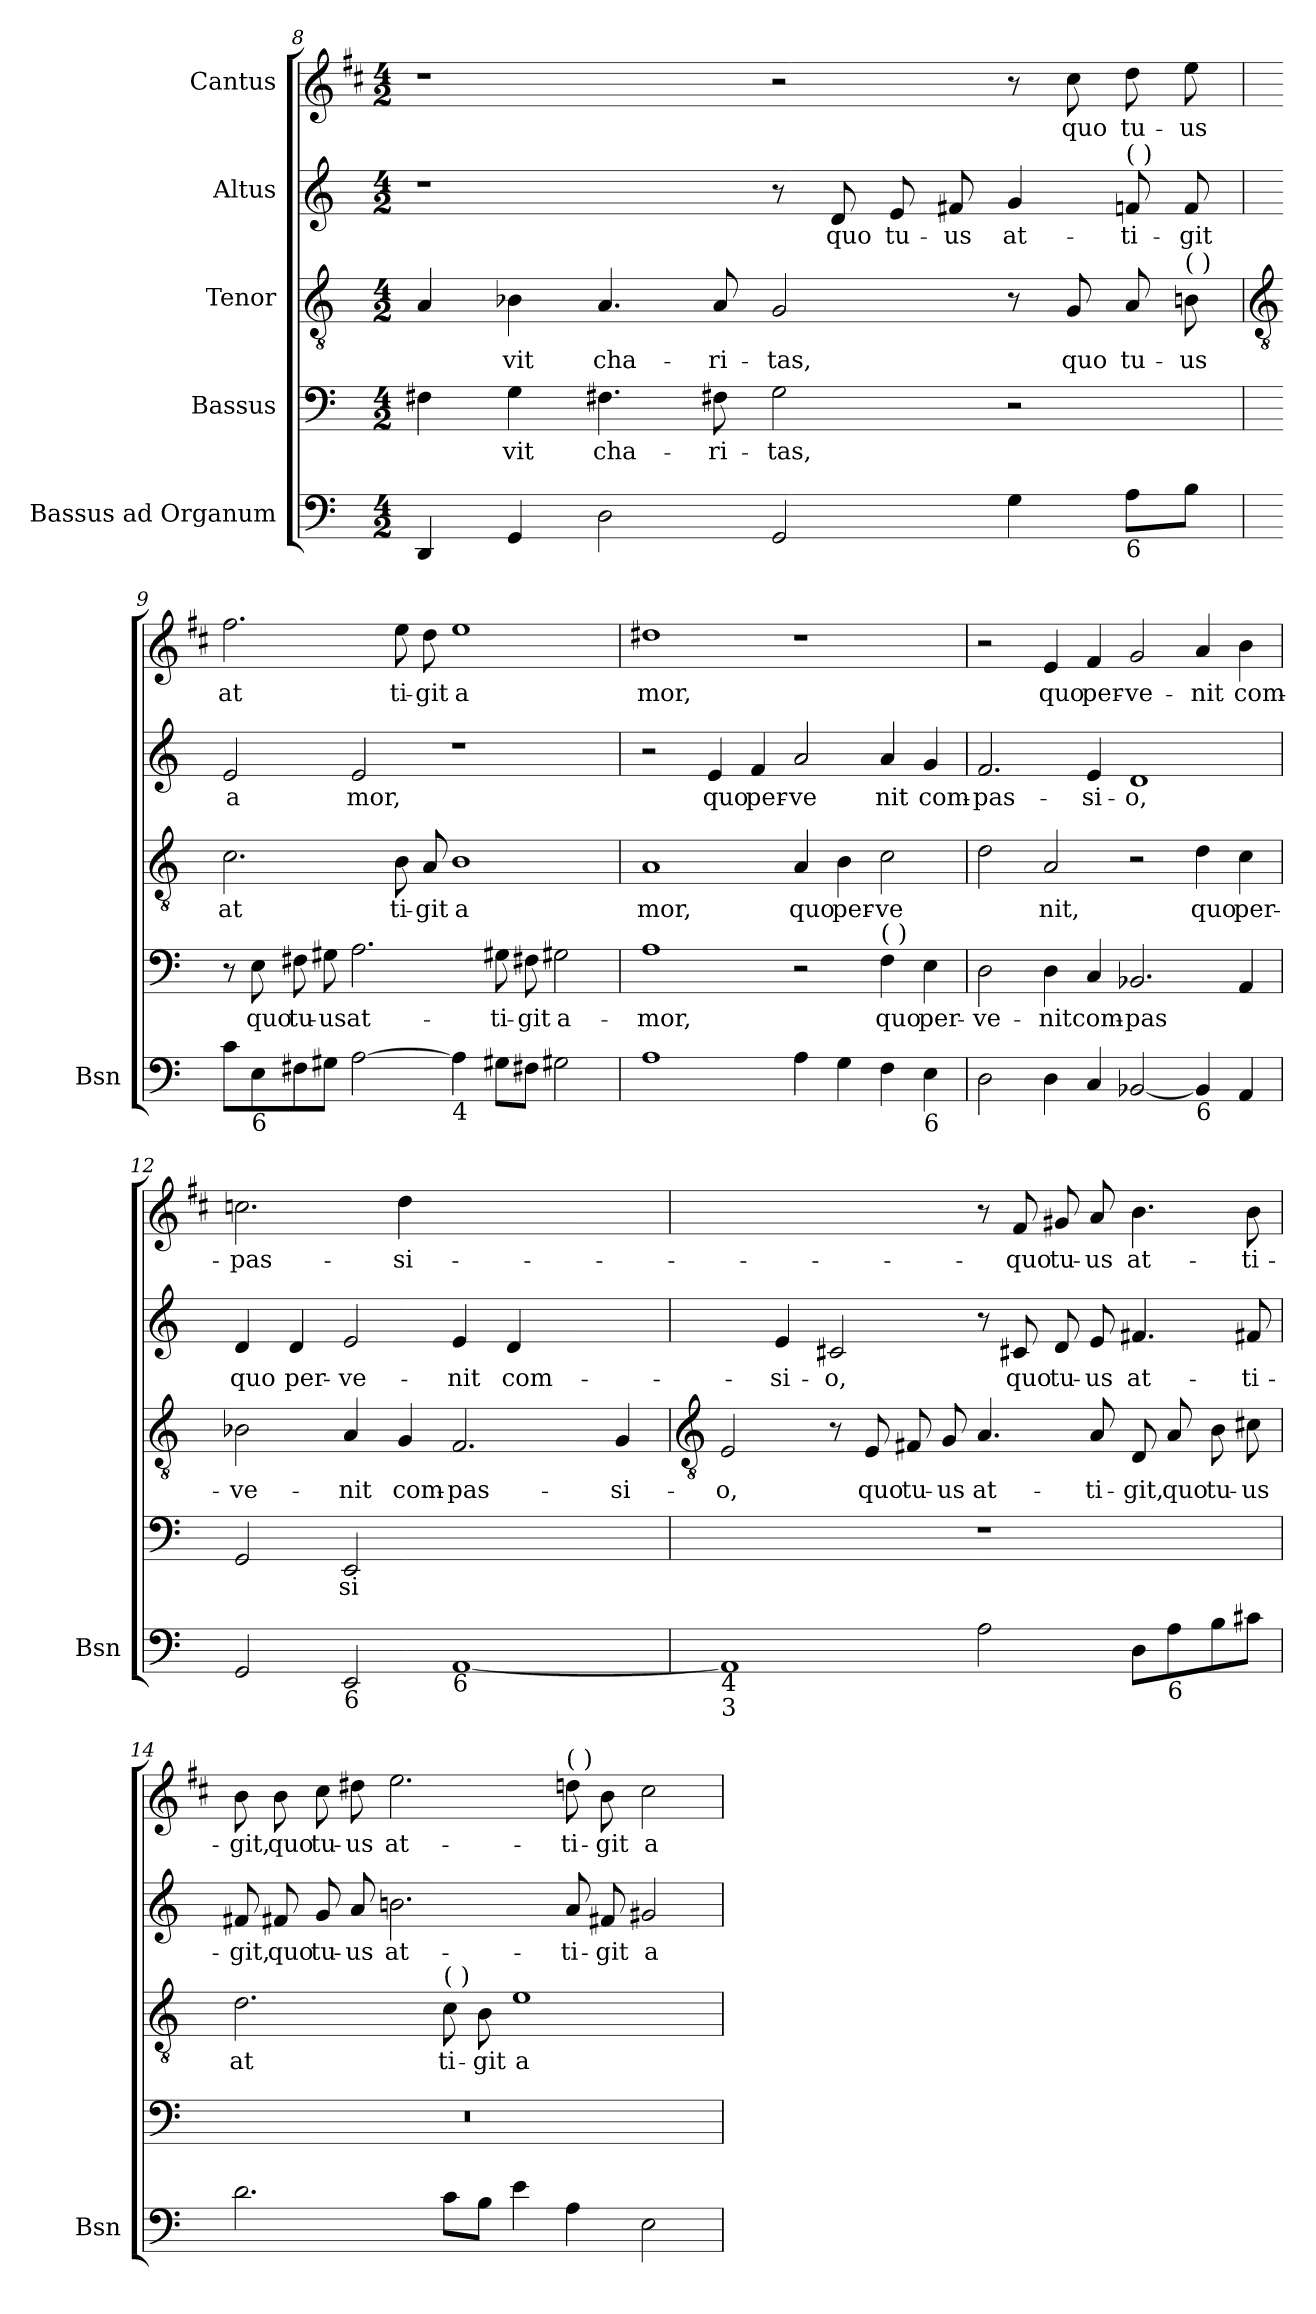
**kern	**kern	**text	**kern	**text	**kern	**text	**kern	**text
*part5	*part4	*part4	*part3	*part3	*part2	*part2	*part1	*part1
*staff5	*staff4	*staff4	*staff3	*staff3	*staff2	*staff2	*staff1	*staff1
*I"Bassus ad Organum	*I"Bassus	*	*I"Tenor	*	*I"Altus	*	*I"Cantus	*
*I'Bsn	*	*	*	*	*	*	*	*
*clefF4	*clefF4	*	*clefGv2	*	*clefG2	*	*clefG2	*
*	*	*	*	*	*	*	*ITrd1c2	*
*k[]	*k[]	*	*k[]	*	*k[]	*	*k[]	*
*C:	*C:	*	*C:	*	*C:	*	*C:	*
*M4/2	*M4/2	*	*M4/2	*	*M4/2	*	*M4/2	*
=8	=8	=8	=8	=8	=8	=8	=8	=8
4DD	4F#X	.	4A	.	1r	.	1r	.
!	!	!LO:LY:b	!	!LO:LY:b	!	!	!	!
4GG	4G	vit	4B-X	vit	.	.	.	.
!	!	!LO:LY:b	!	!LO:LY:b	!	!	!	!
2D	4.F#X	cha-	4.A	cha-	.	.	.	.
!	!	!LO:LY:b	!	!LO:LY:b	!	!	!	!
.	8F#X	-ri-	8A	-ri-	.	.	.	.
!	!	!LO:LY:b	!	!LO:LY:b	!	!	!	!
2GG	2G	-tas,	2G	-tas,	8r	.	2r	.
!	!	!	!	!	!	!LO:LY:b	!	!
.	.	.	.	.	8d	quo	.	.
!	!	!	!	!	!	!LO:LY:b	!	!
.	.	.	.	.	8e	tu-	.	.
!	!	!	!	!	!	!LO:LY:b	!	!
.	.	.	.	.	8f#X	-us	.	.
!	!	!	!	!	!	!LO:LY:b	!	!
4G	2r	.	8r	.	4g	at-	8r	.
!	!	!	!	!LO:LY:b	!	!	!	!LO:LY:b
.	.	.	8G	quo	.	.	8b	quo
!	!	!	!	!	!LO:TX:a:t=(  )	!	!	!
!LO:TX:b:t=6	!	!	!	!	!	!	!	!
!	!	!	!	!LO:LY:b	!	!LO:LY:b	!	!LO:LY:b
8AL	.	.	8A	tu-	8f	-ti-	8cc	tu-
!	!	!	!LO:TX:a:t=(  )	!	!	!	!	!
!	!	!	!	!LO:LY:b	!	!LO:LY:b	!	!LO:LY:b
8BJ	.	.	8B	-us	8f	-git	8dd	-us
!!LO:LB:g=z
=9	=9	=9	=9	=9	=9	=9	=9	=9
*	*	*	*clefGv2	*	*	*	*	*
!	!	!	!	!LO:LY:b	!	!LO:LY:b	!	!LO:LY:b
8cL	8r	.	2.c	at	2e	a	2.ee	at
!LO:TX:b:t=6	!	!	!	!	!	!	!	!
!	!	!LO:LY:b	!	!	!	!	!	!
8E	8E	quo	.	.	.	.	.	.
!	!	!LO:LY:b	!	!	!	!	!	!
8F#X	8F#X	tu-	.	.	.	.	.	.
!	!	!LO:LY:b	!	!	!	!	!	!
8G#XJ	8G#X	-us	.	.	.	.	.	.
!	!	!LO:LY:b	!	!	!	!LO:LY:b	!	!
[2A	2.A	at-	.	.	2e	mor,	.	.
!	!	!	!	!LO:LY:b	!	!	!	!LO:LY:b
.	.	.	8B	ti-	.	.	8dd	ti-
!	!	!	!	!LO:LY:b	!	!	!	!LO:LY:b
.	.	.	8A	-git	.	.	8cc	-git
!LO:TX:b:t=4	!	!	!	!	!	!	!	!
!	!	!	!	!LO:LY:b	!	!	!	!LO:LY:b
4A]	.	.	1B	a	1r	.	1dd	a
!	!	!LO:LY:b	!	!	!	!	!	!
8G#XL	8G#X	-ti-	.	.	.	.	.	.
!	!	!LO:LY:b	!	!	!	!	!	!
8F#XJ	8F#X	-git	.	.	.	.	.	.
!	!	!LO:LY:b	!	!	!	!	!	!
2G#X	2G#X	a-	.	.	.	.	.	.
=10	=10	=10	=10	=10	=10	=10	=10	=10
!	!	!LO:LY:b	!	!LO:LY:b	!	!	!	!LO:LY:b
1A	1A	-mor,	1A	mor,	2r	.	1cc#X	mor,
!	!	!	!	!	!	!LO:LY:b	!	!
.	.	.	.	.	4e	quo	.	.
!	!	!	!	!	!	!LO:LY:b	!	!
.	.	.	.	.	4f	per-	.	.
!	!	!	!	!LO:LY:b	!	!LO:LY:b	!	!
4A	2r	.	4A	quo	2a	-ve	1r	.
!	!	!	!	!LO:LY:b	!	!	!	!
4G	.	.	4B	per-	.	.	.	.
!	!LO:TX:a:t=(  )	!	!	!	!	!	!	!
!	!	!LO:LY:b	!	!LO:LY:b	!	!LO:LY:b	!	!
4F	4F	quo	2c	-ve	4a	nit	.	.
!LO:TX:b:t=6	!	!	!	!	!	!	!	!
!	!	!LO:LY:b	!	!	!	!LO:LY:b	!	!
4E	4E	per-	.	.	4g	com-	.	.
=11	=11	=11	=11	=11	=11	=11	=11	=11
!	!	!LO:LY:b	!	!	!	!LO:LY:b	!	!
2D	2D	-ve-	2d	.	2.f	-pas-	2r	.
!	!	!LO:LY:b	!	!LO:LY:b	!	!	!	!LO:LY:b
4D	4D	-nit	2A	nit,	.	.	4d	quo
!	!	!LO:LY:b	!	!	!	!LO:LY:b	!	!LO:LY:b
4C	4C	com-	.	.	4e	-si-	4e	per-
!	!	!LO:LY:b	!	!	!	!LO:LY:b	!	!LO:LY:b
[2BB-X	2.BB-X	-pas	2r	.	1d	-o,	2f	-ve-
!LO:TX:b:t=6	!	!	!	!	!	!	!	!
!	!	!	!	!LO:LY:b	!	!	!	!LO:LY:b
4BB-]	.	.	4d	quo	.	.	4g	-nit
!	!	!	!	!LO:LY:b	!	!	!	!LO:LY:b
4AA	4AA	.	4c	per-	.	.	4a	com-
=12	=12	=12	=12	=12	=12	=12	=12	=12
!	!	!	!	!LO:LY:b	!	!LO:LY:b	!	!LO:LY:b
2GG	2GG	.	2B-X	-ve-	4d	quo	2.b-X	-pas-
!	!	!	!	!	!	!LO:LY:b	!	!
.	.	.	.	.	4d	per-	.	.
!LO:TX:b:t=6	!	!	!	!	!	!	!	!
!	!	!LO:LY:b	!	!LO:LY:b	!	!LO:LY:b	!	!
2EE	2EE	si	4A	-nit	2e	-ve-	.	.
!	!	!	!	!LO:LY:b	!	!	!	!LO:LY:b
.	.	.	4G	com-	.	.	4cc	-si-
!LO:TX:b:t=6	!	!	!	!	!	!	!	!
!	!	!LO:LY:b	!	!LO:LY:b	!	!LO:LY:b	!	!LO:LY:b
[1AA	[1AAyy	o,	2.F	-pas-	4e	-nit	[1ayy	-o,
!	!	!	!	!	!	!LO:LY:b	!	!
.	.	.	.	.	4d	com-	.	.
!	!	!	!	!	!	!LO:LY:b	!	!
.	.	.	.	.	[2dyy	-pas	.	.
!	!	!	!	!LO:LY:b	!	!	!	!
.	.	.	4G	-si-	.	.	.	.
!!LO:LB:g=z
=13	=13	=13	=13	=13	=13	=13	=13	=13
*	*	*	*clefGv2	*	*	*	*	*
!LO:TX:b:t=4	!	!	!	!	!	!	!	!
!LO:TX:b:t=3	!	!	!	!	!	!	!	!
!	!	!	!	!LO:LY:b	!	!	!	!
1AA]	2.AAyy_	.	2E	-o,	4dyy]	.	2.ayy_	.
!	!	!	!	!	!	!LO:LY:b	!	!
.	.	.	.	.	4e	si-	.	.
!	!	!	!	!	!	!LO:LY:b	!	!
.	.	.	8r	.	2c#X	-o,	.	.
!	!	!	!	!LO:LY:b	!	!	!	!
.	.	.	8E	quo	.	.	.	.
!	!	!	!	!LO:LY:b	!	!	!	!
.	4AAyy]	.	8F#X	tu-	.	.	4ayy]	.
!	!	!	!	!LO:LY:b	!	!	!	!
.	.	.	8G	-us	.	.	.	.
!	!	!	!	!LO:LY:b	!	!	!	!
2A	1r	.	4.A	at-	8r	.	8r	.
!	!	!	!	!	!	!LO:LY:b	!	!LO:LY:b
.	.	.	.	.	8c#X	quo	8e	quo
!	!	!	!	!	!	!LO:LY:b	!	!LO:LY:b
.	.	.	.	.	8d	tu-	8f#X	tu-
!	!	!	!	!LO:LY:b	!	!LO:LY:b	!	!LO:LY:b
.	.	.	8A	-ti-	8e	-us	8g	-us
!	!	!	!	!LO:LY:b	!	!LO:LY:b	!	!LO:LY:b
8DL	.	.	8D	-git,	4.f#X	at-	4.a	at-
!LO:TX:b:t=6	!	!	!	!	!	!	!	!
!	!	!	!	!LO:LY:b	!	!	!	!
8A	.	.	8A	quo	.	.	.	.
!	!	!	!	!LO:LY:b	!	!	!	!
8B	.	.	8B	tu-	.	.	.	.
!	!	!	!	!LO:LY:b	!	!LO:LY:b	!	!LO:LY:b
8c#XJ	.	.	8c#X	-us	8f#X	-ti-	8a	-ti-
=14	=14	=14	=14	=14	=14	=14	=14	=14
!	!	!	!	!LO:LY:b	!	!LO:LY:b	!	!LO:LY:b
2.d	0r	.	2.d	at	8f#X	-git,	8a	-git,
!	!	!	!	!	!	!LO:LY:b	!	!LO:LY:b
.	.	.	.	.	8f#X	quo	8a	quo
!	!	!	!	!	!	!LO:LY:b	!	!LO:LY:b
.	.	.	.	.	8g	tu-	8b	tu-
!	!	!	!	!	!	!LO:LY:b	!	!LO:LY:b
.	.	.	.	.	8a	-us	8cc#X	-us
!	!	!	!	!	!	!LO:LY:b	!	!LO:LY:b
.	.	.	.	.	2.bn	at-	2.dd	at-
!	!	!	!LO:TX:a:t=(  )	!	!	!	!	!
!	!	!	!	!LO:LY:b	!	!	!	!
8cL	.	.	8c	ti-	.	.	.	.
!	!	!	!	!LO:LY:b	!	!	!	!
8BJ	.	.	8B	-git	.	.	.	.
!	!	!	!	!LO:LY:b	!	!	!	!
4e	.	.	1e	a	.	.	.	.
!	!	!	!	!	!	!	!LO:TX:a:t=(  )	!
!	!	!	!	!	!	!LO:LY:b	!	!LO:LY:b
4A	.	.	.	.	8a	-ti-	8cc	-ti-
!	!	!	!	!	!	!LO:LY:b	!	!LO:LY:b
.	.	.	.	.	8f#X	-git	8a	-git
!	!	!	!	!	!	!LO:LY:b	!	!LO:LY:b
2E	.	.	.	.	2g#X	a-	2b	a-
=	=	=	=	=	=	=	=	=
*-	*-	*-	*-	*-	*-	*-	*-	*-
